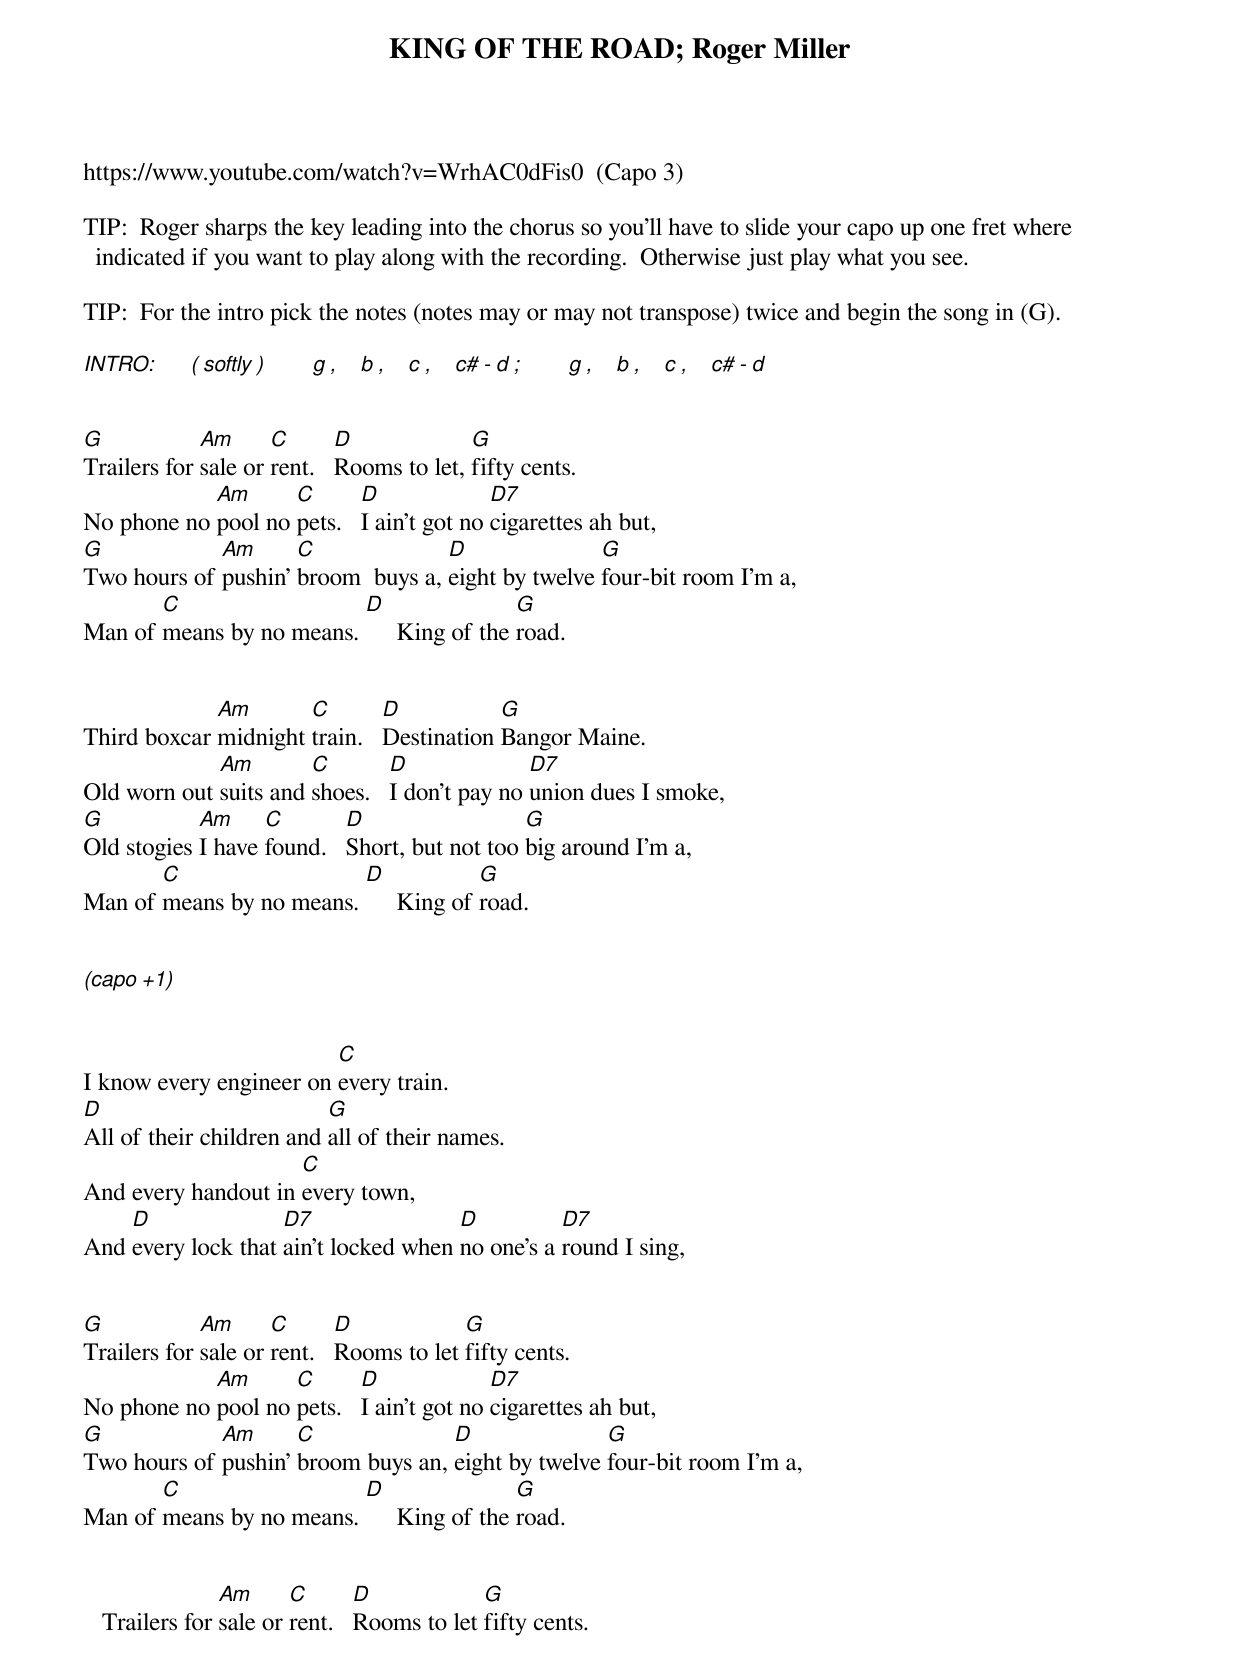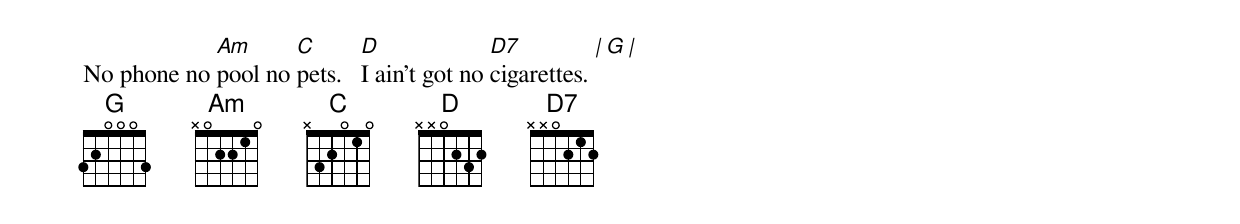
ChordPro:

{t: KING OF THE ROAD}
{t:   Roger Miller}
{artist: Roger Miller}
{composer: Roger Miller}


https://www.youtube.com/watch?v=WrhAC0dFis0  (Capo 3)

TIP:  Roger sharps the key leading into the chorus so you'll have to slide your capo up one fret where indicated if you want to play along with the recording.  Otherwise just play what you see.

TIP:  For the intro pick the notes (notes may or may not transpose) twice and begin the song in (G).

[INTRO:]     [(][softly][)]       [g][,]   [b][,]   [c][,]   [c#][-][d][;]       [g][,]   [b][,]   [c][,]   [c#][-][d]


[G]Trailers for [Am]sale or [C]rent.   [D]Rooms to let, [G]fifty cents.
No phone no [Am]pool no [C]pets.   [D]I ain't got no [D7]cigarettes ah but,
[G]Two hours of [Am]pushin' [C]broom  buys a, [D]eight by twelve [G]four-bit room I'm a,
Man of [C]means by no means. [D]     King of the [G]road.


Third boxcar [Am]midnight [C]train.   [D]Destination [G]Bangor Maine.
Old worn out [Am]suits and [C]shoes.   [D]I don't pay no [D7]union dues I smoke,
[G]Old stogies [Am]I have [C]found.   [D]Short, but not too [G]big around I'm a,
Man of [C]means by no means. [D]     King of [G]road.


[(capo][+1)]


I know every engineer on [C]every train.
[D]All of their children and [G]all of their names.
And every handout in [C]every town,
And [D]every lock that [D7]ain't locked when [D]no one's a [D7]round I sing,


[G]Trailers for [Am]sale or [C]rent.   [D]Rooms to let [G]fifty cents.
No phone no [Am]pool no [C]pets.   [D]I ain't got no [D7]cigarettes ah but,
[G]Two hours of [Am]pushin' [C]broom buys an, [D]eight by twelve [G]four-bit room I'm a,
Man of [C]means by no means. [D]     King of the [G]road.


<softly>   Trailers for [Am]sale or [C]rent.   [D]Rooms to let [G]fifty cents.
No phone no [Am]pool no [C]pets.   [D]I ain't got no [D7]cigarettes. [|][G][|]
